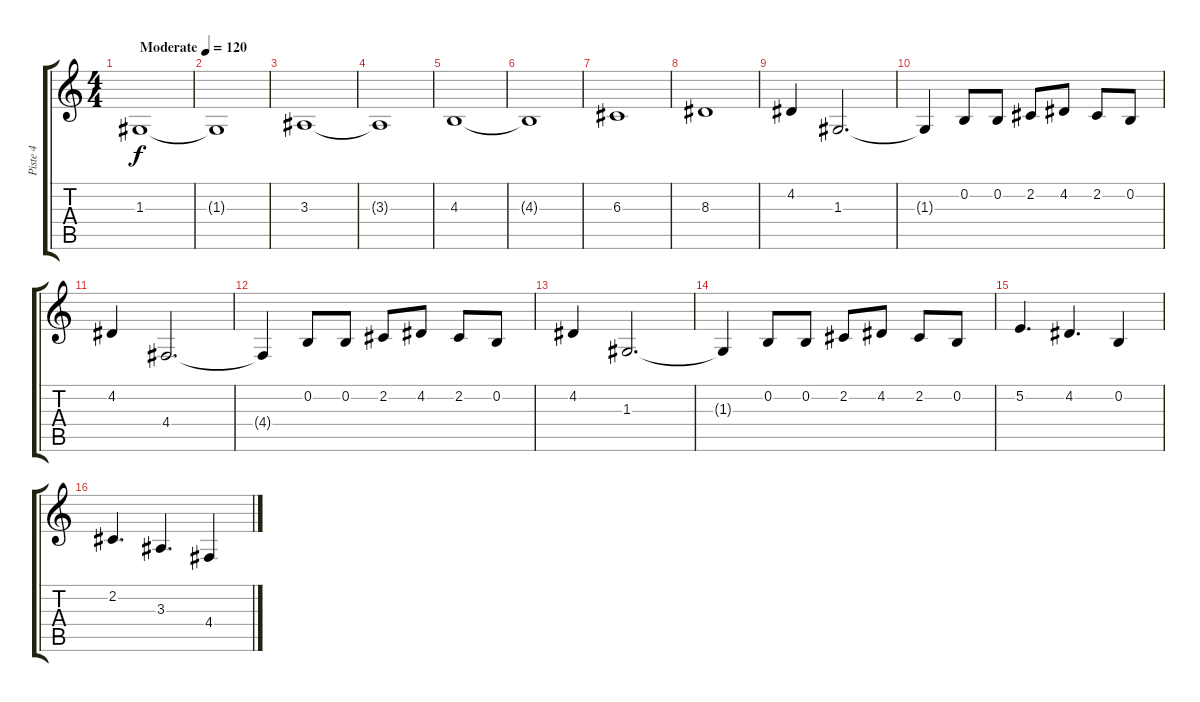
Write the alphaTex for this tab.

\track ("Piste 4" "Piste 4") {instrument fx4atmosphere}
\staff {score tabs}
\tuning (E4 B3 G3 D3 A2 E2) {hide}
\ts (4 4)
\tempo (120 "Moderate")
\clef g2
\ks c
1.3.1{dy f instrument fx4atmosphere} |
1.3{t}.1 |
3.3.1 |
3.3{t}.1 |
4.3.1 |
4.3{t}.1 |
6.3.1 |
8.3.1 |
4.2.4 1.3.2{d} |
1.3{t}.4 0.2.8 0.2.8 2.2.8 4.2.8 2.2.8 0.2.8 |
4.2.4 4.4.2{d} |
4.4{t}.4 0.2.8 0.2.8 2.2.8 4.2.8 2.2.8 0.2.8 |
4.2.4 1.3.2{d} |
1.3{t}.4 0.2.8 0.2.8 2.2.8 4.2.8 2.2.8 0.2.8 |
5.2.4{d} 4.2.4{d} 0.2.4 |
2.2.4{d} 3.3.4{d} 4.4.4
